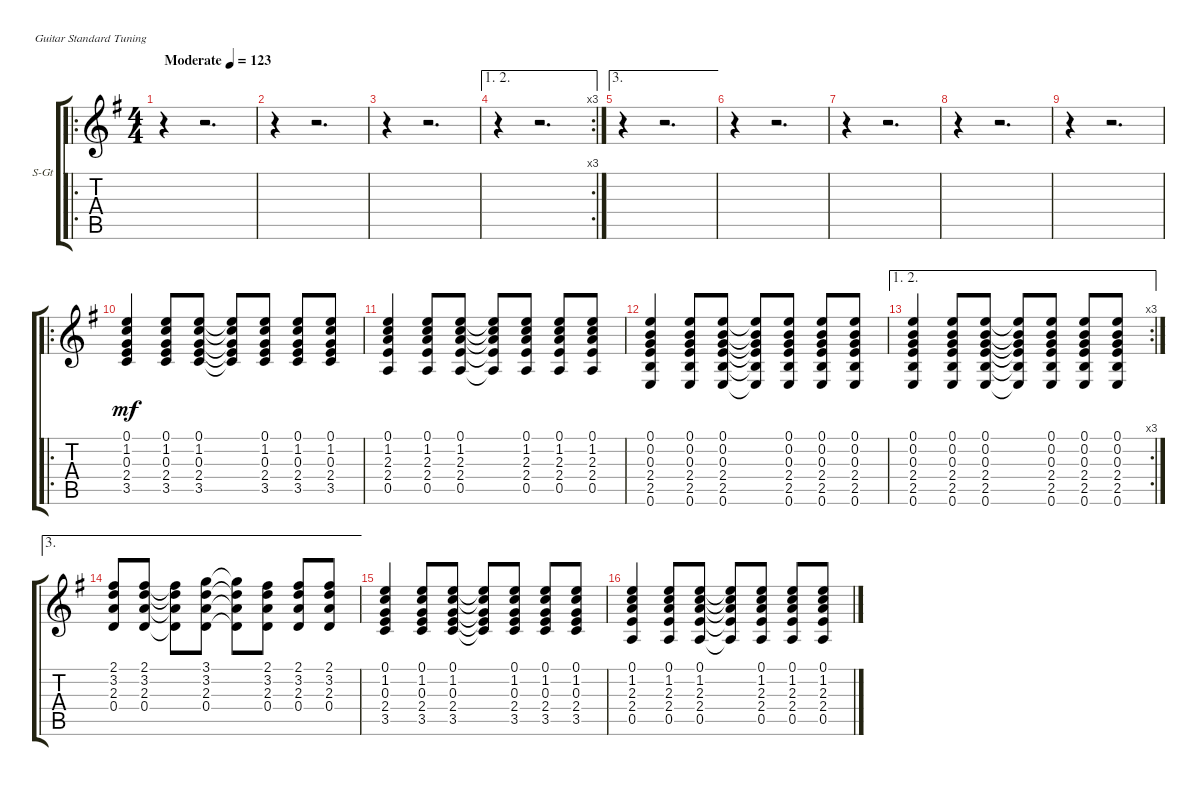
\bracketExtendMode groupsimilarinstruments
\firstSystemTrackNameOrientation horizontal
\otherSystemsTrackNameOrientation horizontal
\track ("Gtr II" "S-Gt") {instrument acousticguitarsteel}
\staff {score tabs}
\tuning (E4 B3 G3 D3 A2 E2)
\ro
\ts (4 4)
\beaming (8 2 2 2 2)
\tempo (123 "Moderate")
\clef g2
\ks eminor
r.4{dy mf instrument acousticguitarsteel} r.2{d} |
r.4 r.2{d} |
r.4 r.2{d} |
\ae (1 2)
\rc 3
r.4 r.2{d} |
\ae 3
r.4 r.2{d} |
r.4 r.2{d} |
r.4 r.2{d} |
r.4 r.2{d} |
r.4 r.2{d} |
\ro
(0.1 1.2 0.3 2.4 3.5).4 (0.1 1.2 0.3 2.4 3.5).8 (0.1 1.2 0.3 2.4 3.5).8 (0.1{t} 1.2{t} 0.3{t} 2.4{t} 3.5{t}).8 (0.1 1.2 0.3 2.4 3.5).8 (0.1 1.2 0.3 2.4 3.5).8 (0.1 1.2 0.3 2.4 3.5).8 |
(0.1 1.2 2.3 2.4 0.5).4 (0.1 1.2 2.3 2.4 0.5).8 (0.1 1.2 2.3 2.4 0.5).8 (0.1{t} 1.2{t} 2.3{t} 2.4{t} 0.5{t}).8 (0.1 1.2 2.3 2.4 0.5).8 (0.1 1.2 2.3 2.4 0.5).8 (0.1 1.2 2.3 2.4 0.5).8 |
(0.1 0.2 0.3 2.4 2.5 0.6).4 (0.1 0.2 0.3 2.4 2.5 0.6).8 (0.1 0.2 0.3 2.4 2.5 0.6).8 (0.1{t} 0.2{t} 0.3{t} 2.4{t} 2.5{t} 0.6{t}).8 (0.1 0.2 0.3 2.4 2.5 0.6).8 (0.1 0.2 0.3 2.4 2.5 0.6).8 (0.1 0.2 0.3 2.4 2.5 0.6).8 |
\ae (1 2)
\rc 3
(0.1 0.2 0.3 2.4 2.5 0.6).4 (0.1 0.2 0.3 2.4 2.5 0.6).8 (0.1 0.2 0.3 2.4 2.5 0.6).8 (0.1{t} 0.2{t} 0.3{t} 2.4{t} 2.5{t} 0.6{t}).8 (0.1 0.2 0.3 2.4 2.5 0.6).8 (0.1 0.2 0.3 2.4 2.5 0.6).8 (0.1 0.2 0.3 2.4 2.5 0.6).8 |
\ae 3
(2.1 3.2 2.3 0.4).8 (2.1 3.2 2.3 0.4).8 (2.1{t} 3.2{t} 2.3{t} 0.4{t}).8 (3.1 3.2 2.3 0.4).8 (3.1{t} 3.2{t} 2.3{t} 0.4{t}).8 (2.1 3.2 2.3 0.4).8 (2.1 3.2 2.3 0.4).8 (2.1 3.2 2.3 0.4).8 |
(0.1 1.2 0.3 2.4 3.5).4 (0.1 1.2 0.3 2.4 3.5).8 (0.1 1.2 0.3 2.4 3.5).8 (0.1{t} 1.2{t} 0.3{t} 2.4{t} 3.5{t}).8 (0.1 1.2 0.3 2.4 3.5).8 (0.1 1.2 0.3 2.4 3.5).8 (0.1 1.2 0.3 2.4 3.5).8 |
(0.1 1.2 2.3 2.4 0.5).4 (0.1 1.2 2.3 2.4 0.5).8 (0.1 1.2 2.3 2.4 0.5).8 (0.1{t} 1.2{t} 2.3{t} 2.4{t} 0.5{t}).8 (0.1 1.2 2.3 2.4 0.5).8 (0.1 1.2 2.3 2.4 0.5).8 (0.1 1.2 2.3 2.4 0.5).8
